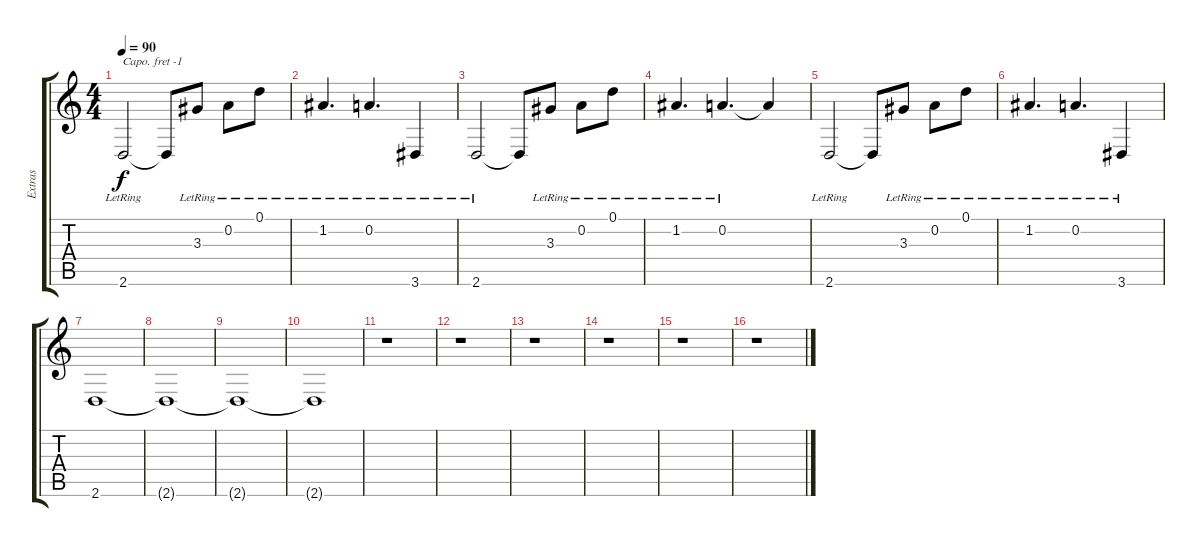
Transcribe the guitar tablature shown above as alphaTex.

\track ("Extras" "Extras") {instrument electricguitarclean}
\staff {score tabs}
\capo -1
\tuning (Eb4 Bb3 Gb3 Db3 Ab2 Db2) {hide}
\ts (4 4)
\tempo 90
\clef g2
\ks c
2.6{lr}.2{dy f} 2.6{t}.8 3.3{lr}.8 0.2{lr}.8 0.1{lr}.8 |
1.2{lr}.4{d} 0.2{lr}.4{d} 3.6{lr}.4 |
2.6{lr}.2 2.6{t}.8 3.3{lr}.8 0.2{lr}.8 0.1{lr}.8 |
1.2{lr}.4{d} 0.2{lr}.4{d} 0.2{t}.4 |
2.6{lr}.2 2.6{t}.8 3.3{lr}.8 0.2{lr}.8 0.1{lr}.8 |
1.2{lr}.4{d} 0.2{lr}.4{d} 3.6{lr}.4 |
2.6.1 |
2.6{t}.1 |
2.6{t}.1 |
2.6{t}.1 |
r.1 |
r.1 |
r.1 |
r.1 |
r.1 |
r.1
